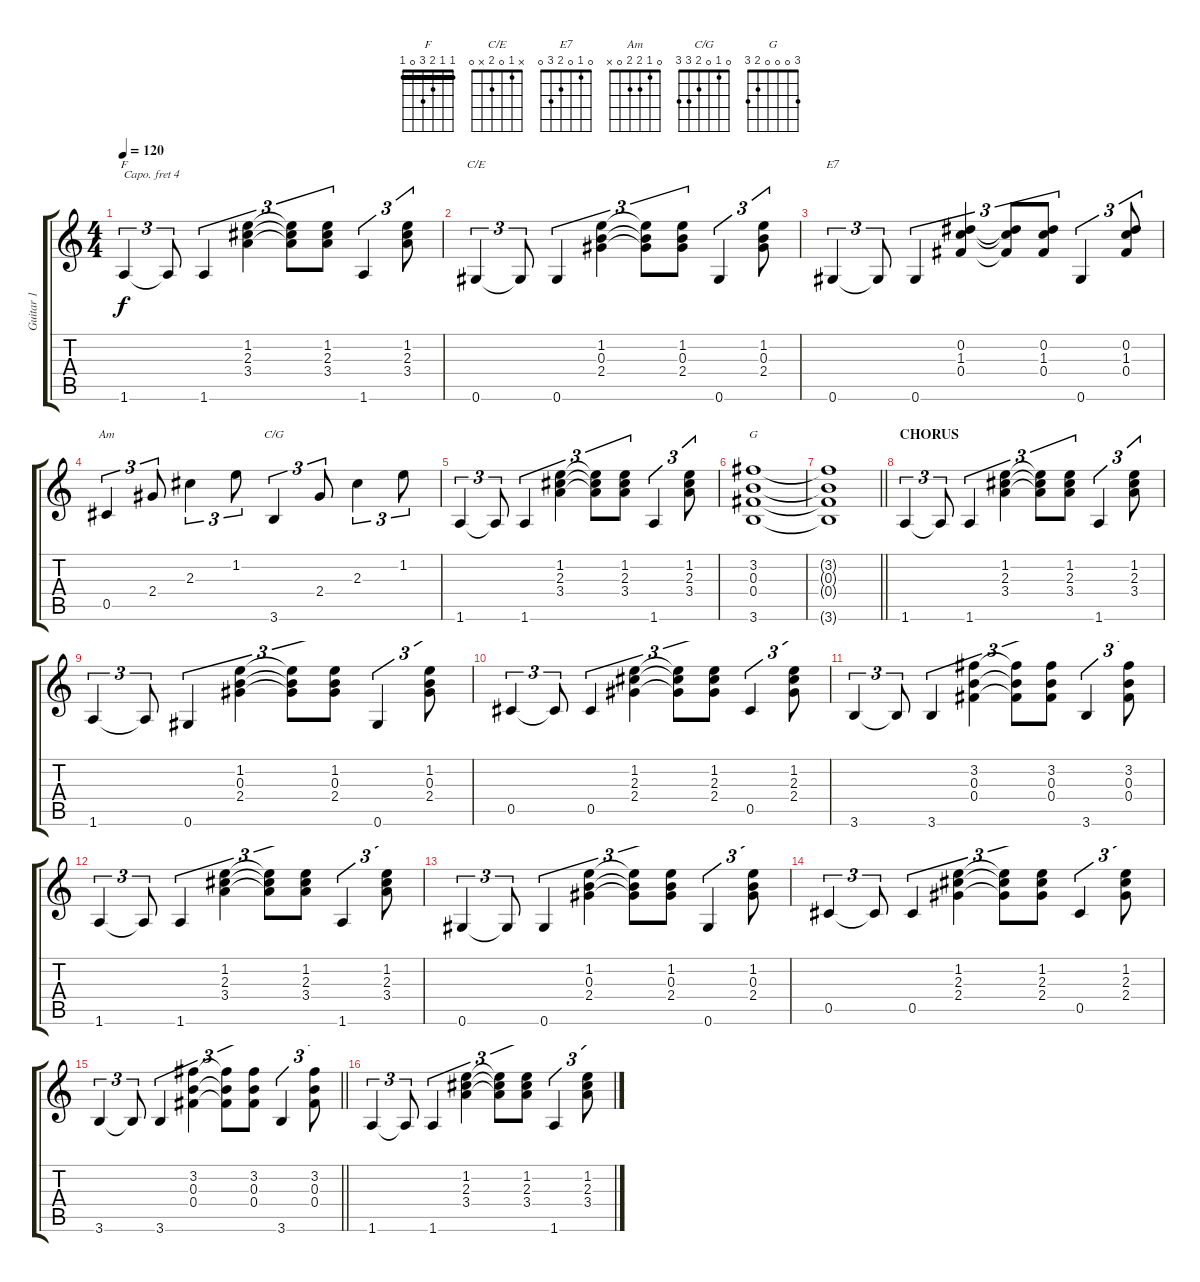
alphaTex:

\track ("Guitar 1" "Guitar 1") {instrument acousticguitarnylon}
\staff {score tabs}
\capo 4
\tuning (E4 B3 G3 D3 A2 E2) {hide}
\chord ("F" 1 1 2 3 0 1) {barre 1}
\chord ("C/E" x 1 0 2 x 0)
\chord ("E7" 0 1 0 2 3 0)
\chord ("Am" 0 1 2 2 0 x)
\chord ("C/G" 0 1 0 2 3 3)
\chord ("G" 3 0 0 0 2 3)
\ts (4 4)
\section ("" "")
\tempo 120
\clef g2
\ks c
1.6.4{tu (3 2) ch "F" dy f} 1.6{t}.8{tu (3 2)} 1.6.4{tu (3 2)} (1.2 2.3 3.4).4{tu (3 2)} (1.2{t} 2.3{t} 3.4{t}).8{tu (3 2)} (1.2 2.3 3.4).8{tu (3 2)} 1.6.4{tu (3 2)} (1.2 2.3 3.4).8{tu (3 2)} |
0.6.4{tu (3 2) ch "C/E"} 0.6{t}.8{tu (3 2)} 0.6.4{tu (3 2)} (1.2 0.3 2.4).4{tu (3 2)} (1.2{t} 0.3{t} 2.4{t}).8{tu (3 2)} (1.2 0.3 2.4).8{tu (3 2)} 0.6.4{tu (3 2)} (1.2 0.3 2.4).8{tu (3 2)} |
0.6.4{tu (3 2) ch "E7"} 0.6{t}.8{tu (3 2)} 0.6.4{tu (3 2)} (0.2 1.3 0.4).4{tu (3 2)} (0.2{t} 1.3{t} 0.4{t}).8{tu (3 2)} (0.2 1.3 0.4).8{tu (3 2)} 0.6.4{tu (3 2)} (0.2 1.3 0.4).8{tu (3 2)} |
0.5.4{tu (3 2) ch "Am"} 2.4.8{tu (3 2)} 2.3.4{tu (3 2)} 1.2.8{tu (3 2)} 3.6.4{tu (3 2) ch "C/G"} 2.4.8{tu (3 2)} 2.3.4{tu (3 2)} 1.2.8{tu (3 2)} |
1.6.4{tu (3 2)} 1.6{t}.8{tu (3 2)} 1.6.4{tu (3 2)} (1.2 2.3 3.4).4{tu (3 2)} (1.2{t} 2.3{t} 3.4{t}).8{tu (3 2)} (1.2 2.3 3.4).8{tu (3 2)} 1.6.4{tu (3 2)} (1.2 2.3 3.4).8{tu (3 2)} |
(3.2 0.3 0.4 3.6).1{ch "G"} |
\barLineRight lightlight
(3.2{t} 0.3{t} 0.4{t} 3.6{t}).1 |
\section ("" "CHORUS")
1.6.4{tu (3 2)} 1.6{t}.8{tu (3 2)} 1.6.4{tu (3 2)} (1.2 2.3 3.4).4{tu (3 2)} (1.2{t} 2.3{t} 3.4{t}).8{tu (3 2)} (1.2 2.3 3.4).8{tu (3 2)} 1.6.4{tu (3 2)} (1.2 2.3 3.4).8{tu (3 2)} |
1.6.4{tu (3 2)} 1.6{t}.8{tu (3 2)} 0.6.4{tu (3 2)} (1.2 0.3 2.4).4{tu (3 2)} (1.2{t} 0.3{t} 2.4{t}).8{tu (3 2)} (1.2 0.3 2.4).8{tu (3 2)} 0.6.4{tu (3 2)} (1.2 0.3 2.4).8{tu (3 2)} |
0.5.4{tu (3 2)} 0.5{t}.8{tu (3 2)} 0.5.4{tu (3 2)} (1.2 2.3 2.4).4{tu (3 2)} (1.2{t} 2.3{t} 2.4{t}).8{tu (3 2)} (1.2 2.3 2.4).8{tu (3 2)} 0.5.4{tu (3 2)} (1.2 2.3 2.4).8{tu (3 2)} |
3.6.4{tu (3 2)} 3.6{t}.8{tu (3 2)} 3.6.4{tu (3 2)} (3.2 0.3 0.4).4{tu (3 2)} (3.2{t} 0.3{t} 0.4{t}).8{tu (3 2)} (3.2 0.3 0.4).8{tu (3 2)} 3.6.4{tu (3 2)} (3.2 0.3 0.4).8{tu (3 2)} |
1.6.4{tu (3 2)} 1.6{t}.8{tu (3 2)} 1.6.4{tu (3 2)} (1.2 2.3 3.4).4{tu (3 2)} (1.2{t} 2.3{t} 3.4{t}).8{tu (3 2)} (1.2 2.3 3.4).8{tu (3 2)} 1.6.4{tu (3 2)} (1.2 2.3 3.4).8{tu (3 2)} |
0.6.4{tu (3 2)} 0.6{t}.8{tu (3 2)} 0.6.4{tu (3 2)} (1.2 0.3 2.4).4{tu (3 2)} (1.2{t} 0.3{t} 2.4{t}).8{tu (3 2)} (1.2 0.3 2.4).8{tu (3 2)} 0.6.4{tu (3 2)} (1.2 0.3 2.4).8{tu (3 2)} |
0.5.4{tu (3 2)} 0.5{t}.8{tu (3 2)} 0.5.4{tu (3 2)} (1.2 2.3 2.4).4{tu (3 2)} (1.2{t} 2.3{t} 2.4{t}).8{tu (3 2)} (1.2 2.3 2.4).8{tu (3 2)} 0.5.4{tu (3 2)} (1.2 2.3 2.4).8{tu (3 2)} |
\barLineRight lightlight
3.6.4{tu (3 2)} 3.6{t}.8{tu (3 2)} 3.6.4{tu (3 2)} (3.2 0.3 0.4).4{tu (3 2)} (3.2{t} 0.3{t} 0.4{t}).8{tu (3 2)} (3.2 0.3 0.4).8{tu (3 2)} 3.6.4{tu (3 2)} (3.2 0.3 0.4).8{tu (3 2)} |
\section ("" "")
1.6.4{tu (3 2)} 1.6{t}.8{tu (3 2)} 1.6.4{tu (3 2)} (1.2 2.3 3.4).4{tu (3 2)} (1.2{t} 2.3{t} 3.4{t}).8{tu (3 2)} (1.2 2.3 3.4).8{tu (3 2)} 1.6.4{tu (3 2)} (1.2 2.3 3.4).8{tu (3 2)}
